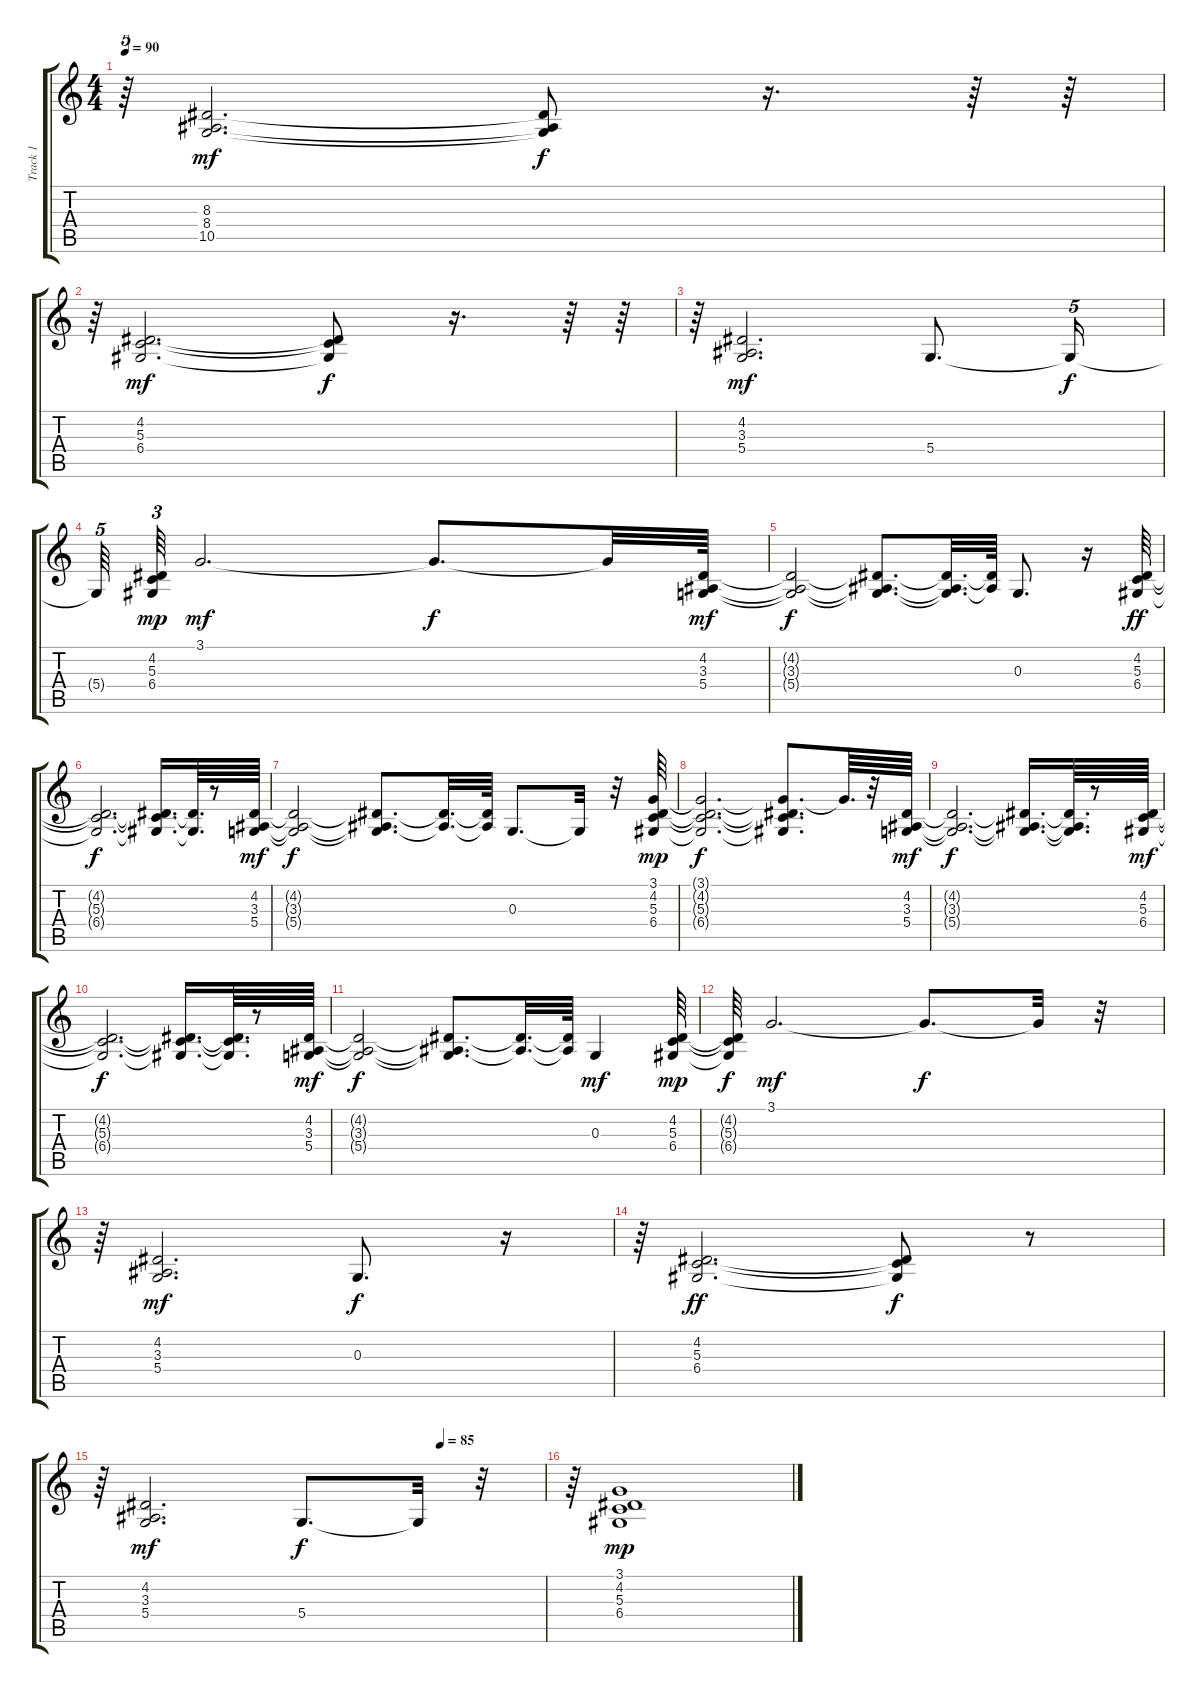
\track ("Track 1" "Track 1") {instrument electricpiano2}
\staff {score tabs}
\tuning (E4 B3 G3 D3 A2 E2) {hide}
\ts (4 4)
\tempo 90
\clef g2
\ks c
r.64{tu (5 4) dy f} (8.3 8.4 10.5).2{d dy mf} (8.3{t} 8.4{t} 10.5{t}).8{dy f} r.16{d} r.64 r.64 |
r.64{tu (5 4)} (4.2 5.3 6.4).2{d dy mf} (4.2{t} 5.3{t} 6.4{t}).8{dy f} r.16{d} r.64 r.64 |
r.64{tu (5 4)} (4.2 3.3 5.4).2{d dy mf} 5.4.8{d} 5.4{t}.16{tu (5 4) dy f} |
5.4{t}.64{tu (5 4)} (4.2 5.3 6.4).64{tu (3 2) dy mp} 3.1.2{d dy mf} 3.1{t}.8{d dy f} 3.1{t}.32 (4.2 3.3 5.4).64{dy mf} |
(4.2{t} 3.3{t} 5.4{t}).2{dy f} (4.2{t} 3.3{t} 5.4{t}).8{d} (4.2{t} 3.3{t} 5.4{t}).32{d} (4.2{t} 3.3{t}).64 0.3.8{d} r.16 (4.2 5.3 6.4).64{dy ff} |
(4.2{t} 5.3{t} 6.4{t}).2{d dy f} (4.2{t} 5.3{t} 6.4{t}).16{d} (4.2{t} 6.4{t}).64{d} r.8 (4.2 3.3 5.4).64{dy mf} |
(4.2{t} 3.3{t} 5.4{t}).2{dy f} (4.2{t} 3.3{t} 5.4{t}).8{d} (4.2{t} 3.3{t}).32{d} (4.2{t} 3.3{t}).64 0.3.8{d} 0.3{t}.32 r.32 (3.1 4.2 5.3 6.4).64{dy mp} |
(3.1{t} 4.2{t} 5.3{t} 6.4{t}).2{d dy f} (3.1{t} 4.2{t} 5.3{t} 6.4{t}).8{d} 3.1{t}.64{d} r.32 (4.2 3.3 5.4).64{dy mf} |
(4.2{t} 3.3{t} 5.4{t}).2{d dy f} (4.2{t} 3.3{t} 5.4{t}).16{d} (4.2{t} 3.3{t} 5.4{t}).64{d} r.8 (4.2 5.3 6.4).64{dy mf} |
(4.2{t} 5.3{t} 6.4{t}).2{d dy f} (4.2{t} 5.3{t} 6.4{t}).16{d} (4.2{t} 5.3{t} 6.4{t}).64{d} r.8 (4.2 3.3 5.4).64{dy mf} |
(4.2{t} 3.3{t} 5.4{t}).2{dy f} (4.2{t} 3.3{t} 5.4{t}).8{d} (4.2{t} 3.3{t}).32{d} (4.2{t} 3.3{t}).64 0.3.4{dy mf} (4.2 5.3 6.4).64{dy mp} |
(4.2{t} 5.3{t} 6.4{t}).64{dy f} 3.1.2{d dy mf} 3.1{t}.8{d dy f} 3.1{t}.32 r.32 |
r.64 (4.2 3.3 5.4).2{d dy mf} 0.3.8{d dy f} r.16 |
r.64 (4.2 5.3 6.4).2{d dy ff} (4.2{t} 5.3{t} 6.4{t}).8{dy f} r.8 |
\tempo (85 0.765625)
r.64 (4.2 3.3 5.4).2{d dy mf} 5.4.8{d dy f} 5.4{t}.32 r.32 |
r.64 (3.1 4.2 5.3 6.4).1{dy mp}
